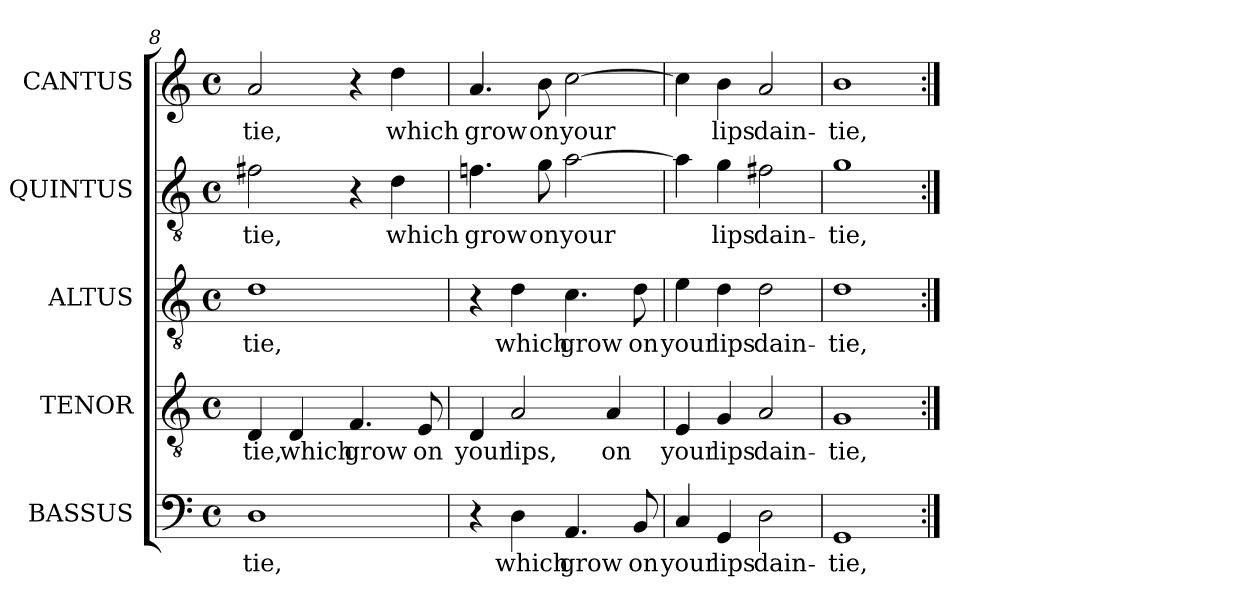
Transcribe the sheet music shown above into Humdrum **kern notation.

**kern	**text	**kern	**text	**kern	**text	**kern	**text	**kern	**text
*part5	*part5	*part4	*part4	*part3	*part3	*part2	*part2	*part1	*part1
*staff5	*staff5	*staff4	*staff4	*staff3	*staff3	*staff2	*staff2	*staff1	*staff1
*I"BASSUS	*	*I"TENOR	*	*I"ALTUS	*	*I"QUINTUS	*	*I"CANTUS	*
*I'B	*	*I'T	*	*I'A	*	*	*	*I'S	*
*clefF4	*	*clefGv2	*	*clefGv2	*	*clefGv2	*	*clefG2	*
*	*	*ITrd7c12	*	*ITrd7c12	*	*ITrd7c12	*	*	*
*k[]	*	*k[]	*	*k[]	*	*k[]	*	*k[]	*
*C:	*	*C:	*	*C:	*	*C:	*	*C:	*
*M4/4	*	*M4/4	*	*M4/4	*	*M4/4	*	*M4/4	*
*met(c)	*	*met(c)	*	*met(c)	*	*met(c)	*	*met(c)	*
=8	=8	=8	=8	=8	=8	=8	=8	=8	=8
!	!LO:LY:b:color=#000000	!	!	!	!	!	!	!	!
!	!	!	!LO:LY:b:color=#000000	!	!	!	!	!	!
!	!	!	!	!	!LO:LY:b:color=#000000	!	!	!	!
!	!	!	!	!	!	!	!LO:LY:b:color=#000000	!	!
!	!	!	!	!	!	!	!	!	!LO:LY:b:color=#000000
1Di	-tie,	4DDi/	-tie,	1Di	-tie,	2F#Xi\	-tie,	2ai/	-tie,
!	!	!	!LO:LY:b:color=#000000	!	!	!	!	!	!
.	.	4DDi/	which	.	.	.	.	.	.
!	!	!	!LO:LY:b:color=#000000	!	!	!	!	!	!
.	.	4.FFi/	grow	.	.	4r	.	4r	.
!	!	!	!	!	!	!	!LO:LY:b:color=#000000	!	!
!	!	!	!	!	!	!	!	!	!LO:LY:b:color=#000000
.	.	.	.	.	.	4Di\	which	4ddi\	which
!	!	!	!LO:LY:b:color=#000000	!	!	!	!	!	!
.	.	8EEi/	on	.	.	.	.	.	.
=9	=9	=9	=9	=9	=9	=9	=9	=9	=9
!	!	!	!LO:LY:b:color=#000000	!	!	!	!	!	!
!	!	!	!	!	!	!	!LO:LY:b:color=#000000	!	!
!	!	!	!	!	!	!	!	!	!LO:LY:b:color=#000000
4r	.	4DDi/	your	4r	.	4.Fni\	grow	4.ai/	grow
!	!LO:LY:b:color=#000000	!	!	!	!	!	!	!	!
!	!	!	!LO:LY:b:color=#000000	!	!	!	!	!	!
!	!	!	!	!	!LO:LY:b:color=#000000	!	!	!	!
4Di\	which	2AAi/	lips,	4Di\	which	.	.	.	.
!	!	!	!	!	!	!	!LO:LY:b:color=#000000	!	!
!	!	!	!	!	!	!	!	!	!LO:LY:b:color=#000000
.	.	.	.	.	.	8Gi\	on	8bi\	on
!	!LO:LY:b:color=#000000	!	!	!	!	!	!	!	!
!	!	!	!	!	!LO:LY:b:color=#000000	!	!	!	!
!	!	!	!	!	!	!	!LO:LY:b:color=#000000	!	!
!	!	!	!	!	!	!	!	!	!LO:LY:b:color=#000000
4.AAi/	grow	.	.	4.Ci\	grow	[>2Ai\	your	[>2cci\	your
!	!	!	!LO:LY:b:color=#000000	!	!	!	!	!	!
.	.	4AAi/	on	.	.	.	.	.	.
!	!LO:LY:b:color=#000000	!	!	!	!	!	!	!	!
!	!	!	!	!	!LO:LY:b:color=#000000	!	!	!	!
8BBi/	on	.	.	8Di\	on	.	.	.	.
=10	=10	=10	=10	=10	=10	=10	=10	=10	=10
!	!LO:LY:b:color=#000000	!	!	!	!	!	!	!	!
!	!	!	!LO:LY:b:color=#000000	!	!	!	!	!	!
!	!	!	!	!	!LO:LY:b:color=#000000	!	!	!	!
4Ci/	your	4EEi/	your	4Ei\	your	4Ai\]	.	4cci\]	.
!	!LO:LY:b:color=#000000	!	!	!	!	!	!	!	!
!	!	!	!LO:LY:b:color=#000000	!	!	!	!	!	!
!	!	!	!	!	!LO:LY:b:color=#000000	!	!	!	!
!	!	!	!	!	!	!	!LO:LY:b:color=#000000	!	!
!	!	!	!	!	!	!	!	!	!LO:LY:b:color=#000000
4GGi/	lips	4GGi/	lips	4Di\	lips	4Gi\	lips	4bi\	lips
!	!LO:LY:b:color=#000000	!	!	!	!	!	!	!	!
!	!	!	!LO:LY:b:color=#000000	!	!	!	!	!	!
!	!	!	!	!	!LO:LY:b:color=#000000	!	!	!	!
!	!	!	!	!	!	!	!LO:LY:b:color=#000000	!	!
!	!	!	!	!	!	!	!	!	!LO:LY:b:color=#000000
2Di\	dain-	2AAi/	dain-	2Di\	dain-	2F#Xi\	dain-	2ai/	dain-
=11	=11	=11	=11	=11	=11	=11	=11	=11	=11
!	!LO:LY:b:color=#000000	!	!	!	!	!	!	!	!
!	!	!	!LO:LY:b:color=#000000	!	!	!	!	!	!
!	!	!	!	!	!LO:LY:b:color=#000000	!	!	!	!
!	!	!	!	!	!	!	!LO:LY:b:color=#000000	!	!
!	!	!	!	!	!	!	!	!	!LO:LY:b:color=#000000
1GGi	-tie,	1GGi	-tie,	1Di	-tie,	1Gi	-tie,	1bi	-tie,
=:|!	=:|!	=:|!	=:|!	=:|!	=:|!	=:|!	=:|!	=:|!	=:|!
*-	*-	*-	*-	*-	*-	*-	*-	*-	*-
